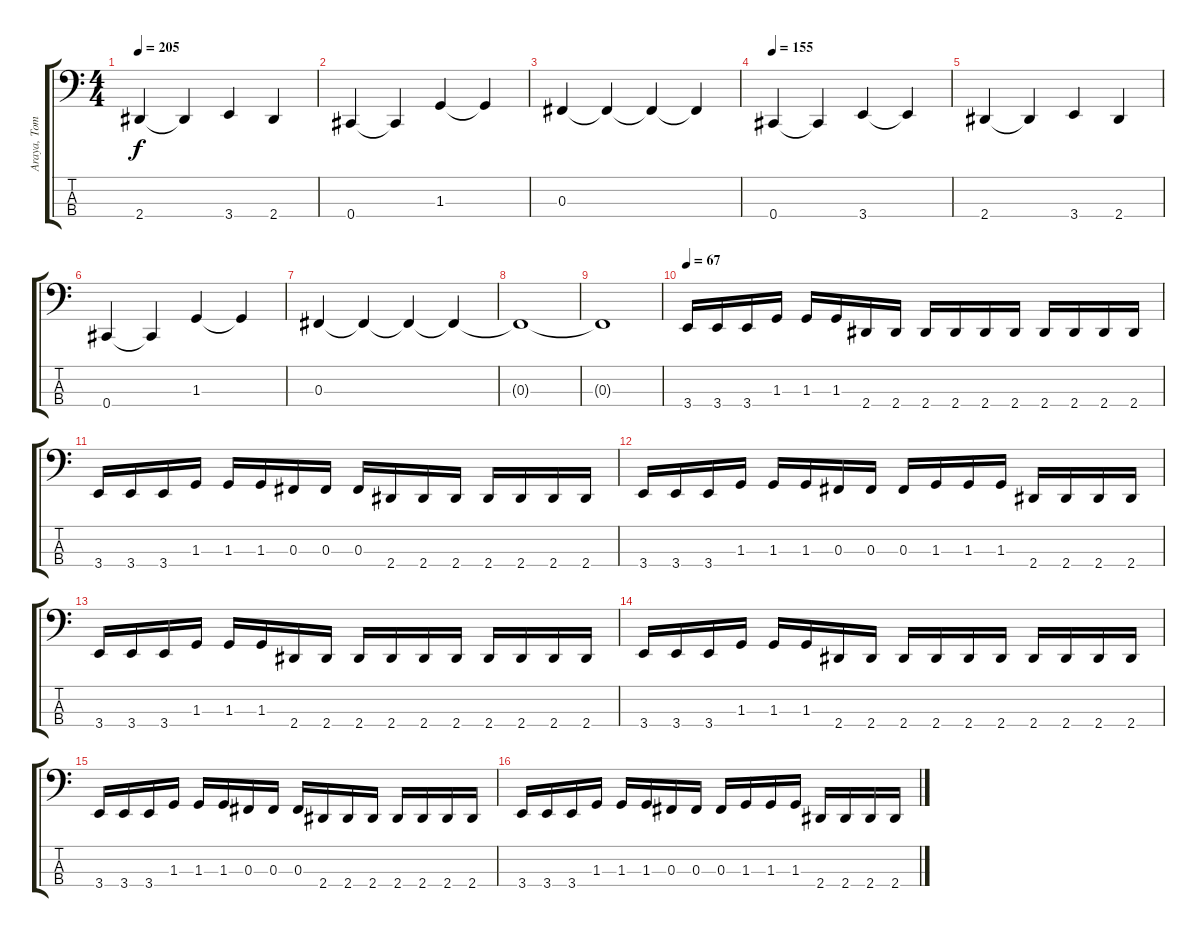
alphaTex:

\track ("Araya, Tom" "Araya, Tom") {instrument electricbasspick}
\staff {score tabs}
\tuning (E2 B1 Gb1 Db1) {hide}
\ts (4 4)
\tempo 205
\clef f4
\ks c
2.4.4{dy f} 2.4{t}.4 3.4.4 2.4.4 |
0.4.4 0.4{t}.4 1.3.4 1.3{t}.4 |
0.3.4 0.3{t}.4 0.3{t}.4 0.3{t}.4 |
\tempo 155
0.4.4 0.4{t}.4 3.4.4 3.4{t}.4 |
2.4.4 2.4{t}.4 3.4.4 2.4.4 |
0.4.4 0.4{t}.4 1.3.4 1.3{t}.4 |
0.3.4 0.3{t}.4 0.3{t}.4 0.3{t}.4 |
0.3{t}.1 |
0.3{t}.1 |
\tempo 67
3.4.16 3.4.16 3.4.16 1.3.16 1.3.16 1.3.16 2.4.16 2.4.16 2.4.16 2.4.16 2.4.16 2.4.16 2.4.16 2.4.16 2.4.16 2.4.16 |
3.4.16 3.4.16 3.4.16 1.3.16 1.3.16 1.3.16 0.3.16 0.3.16 0.3.16 2.4.16 2.4.16 2.4.16 2.4.16 2.4.16 2.4.16 2.4.16 |
3.4.16 3.4.16 3.4.16 1.3.16 1.3.16 1.3.16 0.3.16 0.3.16 0.3.16 1.3.16 1.3.16 1.3.16 2.4.16 2.4.16 2.4.16 2.4.16 |
3.4.16 3.4.16 3.4.16 1.3.16 1.3.16 1.3.16 2.4.16 2.4.16 2.4.16 2.4.16 2.4.16 2.4.16 2.4.16 2.4.16 2.4.16 2.4.16 |
3.4.16 3.4.16 3.4.16 1.3.16 1.3.16 1.3.16 2.4.16 2.4.16 2.4.16 2.4.16 2.4.16 2.4.16 2.4.16 2.4.16 2.4.16 2.4.16 |
3.4.16 3.4.16 3.4.16 1.3.16 1.3.16 1.3.16 0.3.16 0.3.16 0.3.16 2.4.16 2.4.16 2.4.16 2.4.16 2.4.16 2.4.16 2.4.16 |
3.4.16 3.4.16 3.4.16 1.3.16 1.3.16 1.3.16 0.3.16 0.3.16 0.3.16 1.3.16 1.3.16 1.3.16 2.4.16 2.4.16 2.4.16 2.4.16
